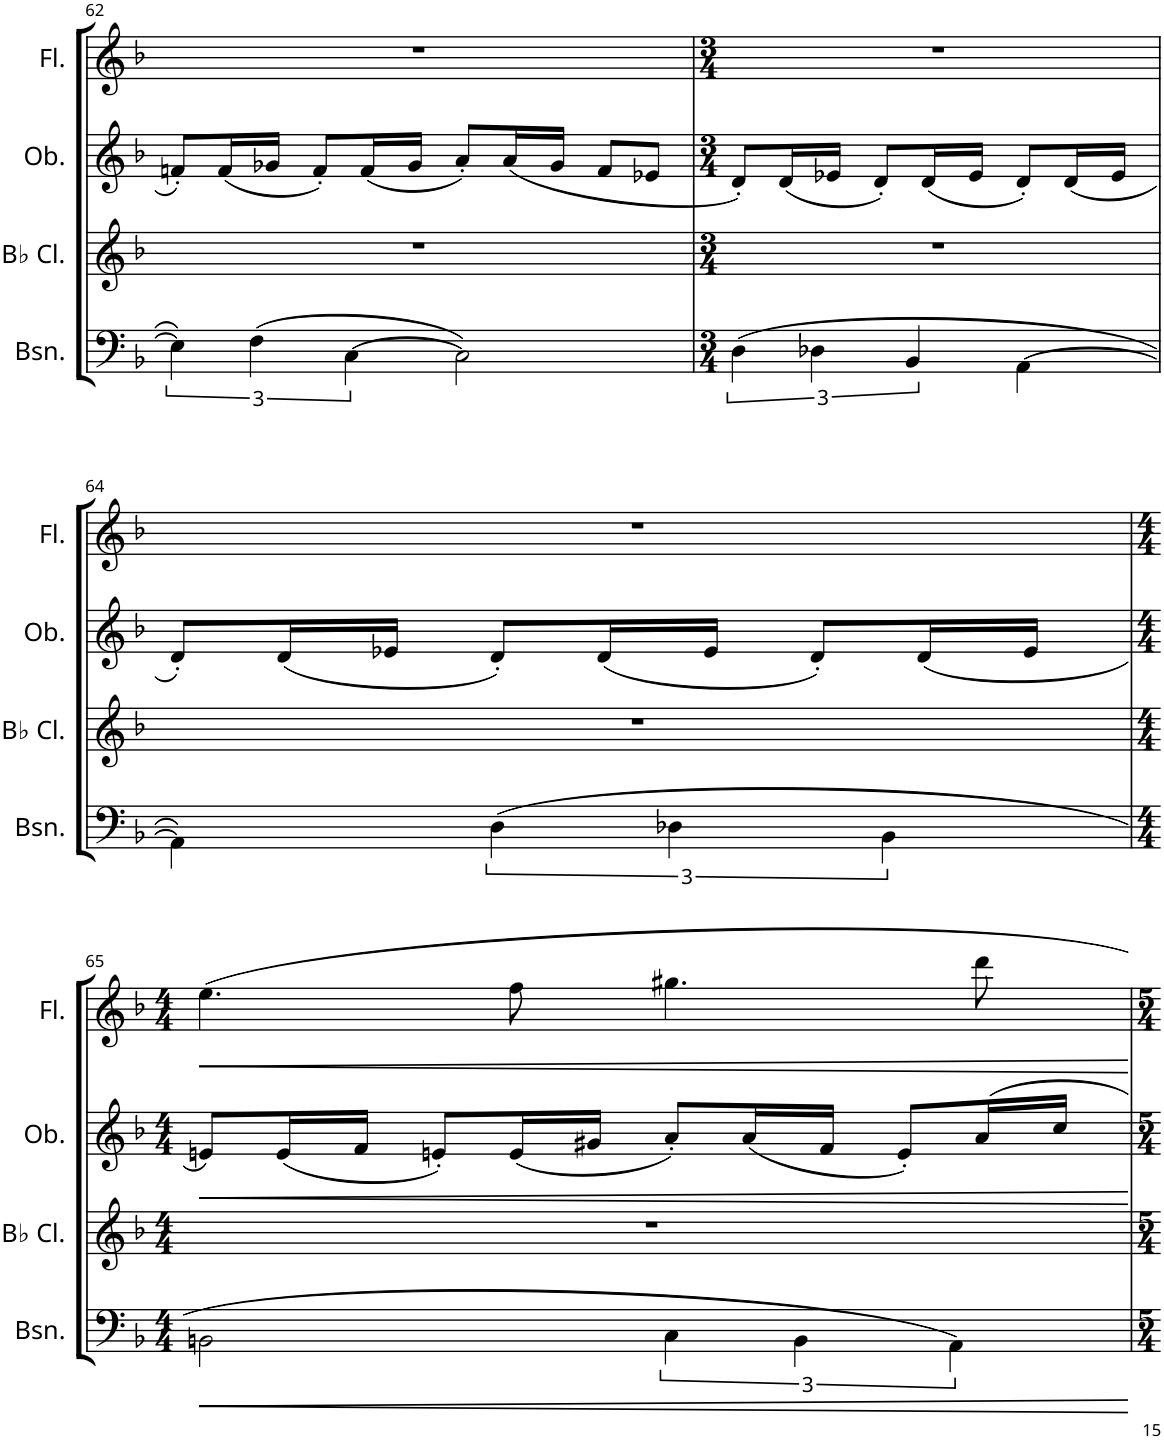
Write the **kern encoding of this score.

**kern	**kern	**kern	**kern
*part4	*part3	*part2	*part1
*staff4	*staff3	*staff2	*staff1
*I"Bassoon	*I"Bb Clarinet	*I"Oboe	*I"Flute
*I'Bsn.	*I'Bb Cl.	*I'Ob.	*I'Fl.
!!LO:PB:g=z
*clefF4	*clefG2	*clefG2	*clefG2
*	*ITrd1c2	*	*
*k[b-]	*k[b-]	*k[b-]	*k[b-]
*M4/4	*M4/4	*M4/4	*M4/4
=62	=62	=62	=62
6E-\]	1r	8fn'/L	1r
.	.	(16f/L	.
(6F\	.	.	.
.	.	16g-X/JJ	.
.	.	8f'/L)	.
[6C\	.	.	.
.	.	(16f/L	.
.	.	16g-/JJ	.
2C\])	.	8a'/L)	.
.	.	(16a/L	.
.	.	16g-/JJ	.
.	.	8f/L	.
.	.	8e-X/J	.
=63	=63	=63	=63
*M3/4	*M3/4	*M3/4	*M3/4
(6D\	2.r	8d'/L)	2.r
.	.	(16d/L	.
6D-X\	.	.	.
.	.	16e-X/JJ	.
.	.	8d'/L)	.
6BB-/	.	.	.
.	.	(16d/L	.
.	.	16e-/JJ	.
[4AA\	.	8d'/L)	.
.	.	(16d/L	.
.	.	16e-/JJ	.
!!LO:LB:g=z
=64	=64	=64	=64
4AA\])	2.r	8d'/L)	2.r
.	.	(16d/L	.
.	.	16e-X/JJ	.
(>6D\	.	8d'/L)	.
.	.	(16d/L	.
6D-X\	.	.	.
.	.	16e-/JJ	.
.	.	8d'/L)	.
6BB-\	.	.	.
.	.	(16d/L	.
.	.	16e-/JJ	.
!!LO:LB:g=z
=65	=65	=65	=65
*M4/4	*M4/4	*M4/4	*M4/4
2BBn\	1r	8en/L)	4.ee\
.	.	(16e/L	.
.	.	16f/JJ	.
.	.	8en'/L)	.
.	.	(16e/L	8ff\
.	.	16g#X/JJ	.
6C\	.	8a'/L)	4.gg#X\
.	.	(16a/L	.
6BB\	.	.	.
.	.	16f/JJ	.
.	.	8e'/L)	.
6AA\)	.	.	.
.	.	16a/L	8ddd\
.	.	16cc/JJ	.
=	=	=	=
*-	*-	*-	*-
